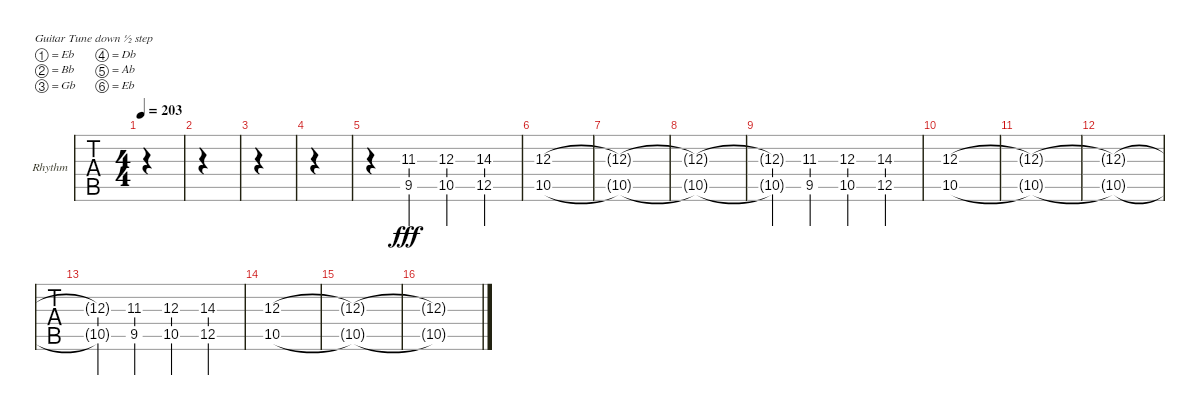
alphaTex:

\defaultSystemsLayout 4
\bracketExtendMode groupsimilarinstruments
\firstSystemTrackNameOrientation horizontal
\otherSystemsTrackNameOrientation horizontal
\track ("Tim McIlrath - Guitar One" "Rhythm") {instrument distortionguitar}
\staff {tabs}
\tuning (Eb4 Bb3 Gb3 Db3 Ab2 Eb2)
\ts (4 4)
\tempo 203
\clef g2
\ks c
|
|
|
|
r.4 (11.3 9.5).4{dy fff} (10.5 12.3).4 (12.5 14.3).4 |
(12.3 10.5).1 |
(12.3{t} 10.5{t}).1 |
(12.3{t} 10.5{t}).1 |
(12.3{t} 10.5{t}).4 (11.3 9.5).4 (10.5 12.3).4 (12.5 14.3).4 |
(12.3 10.5).1 |
(12.3{t} 10.5{t}).1 |
(12.3{t} 10.5{t}).1 |
(12.3{t} 10.5{t}).4 (11.3 9.5).4 (10.5 12.3).4 (12.5 14.3).4 |
(12.3 10.5).1 |
(12.3{t} 10.5{t}).1 |
(12.3{t} 10.5{t}).1
